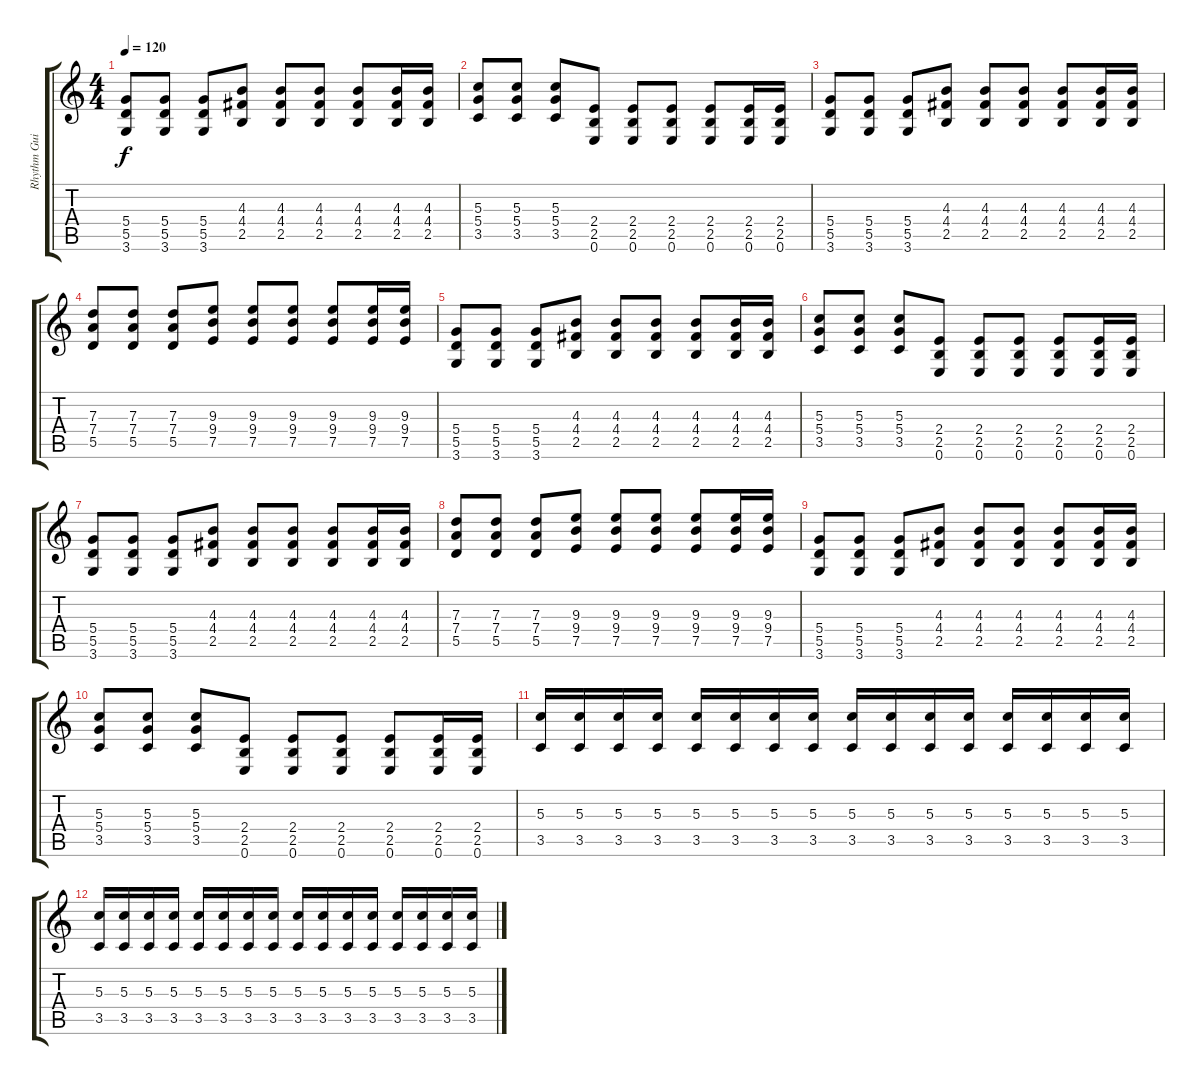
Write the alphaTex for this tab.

\track ("Rhythm Guitar" "Rhythm Gui") {instrument overdrivenguitar}
\staff {score tabs}
\tuning (E4 B3 G3 D3 A2 E2) {hide}
\ts (4 4)
\tempo 120
\clef g2
\ks c
(5.4 5.5 3.6).8{dy f} (5.4 5.5 3.6).8 (5.4 5.5 3.6).8 (4.3 4.4 2.5).8 (4.3 4.4 2.5).8 (4.3 4.4 2.5).8 (4.3 4.4 2.5).8 (4.3 4.4 2.5).16 (4.3 4.4 2.5).16 |
(5.3 5.4 3.5).8 (5.3 5.4 3.5).8 (5.3 5.4 3.5).8 (2.4 2.5 0.6).8 (2.4 2.5 0.6).8 (2.4 2.5 0.6).8 (2.4 2.5 0.6).8 (2.4 2.5 0.6).16 (2.4 2.5 0.6).16 |
(5.4 5.5 3.6).8 (5.4 5.5 3.6).8 (5.4 5.5 3.6).8 (4.3 4.4 2.5).8 (4.3 4.4 2.5).8 (4.3 4.4 2.5).8 (4.3 4.4 2.5).8 (4.3 4.4 2.5).16 (4.3 4.4 2.5).16 |
(7.3 7.4 5.5).8 (7.3 7.4 5.5).8 (7.3 7.4 5.5).8 (9.3 9.4 7.5).8 (9.3 9.4 7.5).8 (9.3 9.4 7.5).8 (9.3 9.4 7.5).8 (9.3 9.4 7.5).16 (9.3 9.4 7.5).16 |
(5.4 5.5 3.6).8 (5.4 5.5 3.6).8 (5.4 5.5 3.6).8 (4.3 4.4 2.5).8 (4.3 4.4 2.5).8 (4.3 4.4 2.5).8 (4.3 4.4 2.5).8 (4.3 4.4 2.5).16 (4.3 4.4 2.5).16 |
(5.3 5.4 3.5).8 (5.3 5.4 3.5).8 (5.3 5.4 3.5).8 (2.4 2.5 0.6).8 (2.4 2.5 0.6).8 (2.4 2.5 0.6).8 (2.4 2.5 0.6).8 (2.4 2.5 0.6).16 (2.4 2.5 0.6).16 |
(5.4 5.5 3.6).8 (5.4 5.5 3.6).8 (5.4 5.5 3.6).8 (4.3 4.4 2.5).8 (4.3 4.4 2.5).8 (4.3 4.4 2.5).8 (4.3 4.4 2.5).8 (4.3 4.4 2.5).16 (4.3 4.4 2.5).16 |
(7.3 7.4 5.5).8 (7.3 7.4 5.5).8 (7.3 7.4 5.5).8 (9.3 9.4 7.5).8 (9.3 9.4 7.5).8 (9.3 9.4 7.5).8 (9.3 9.4 7.5).8 (9.3 9.4 7.5).16 (9.3 9.4 7.5).16 |
(5.4 5.5 3.6).8 (5.4 5.5 3.6).8 (5.4 5.5 3.6).8 (4.3 4.4 2.5).8 (4.3 4.4 2.5).8 (4.3 4.4 2.5).8 (4.3 4.4 2.5).8 (4.3 4.4 2.5).16 (4.3 4.4 2.5).16 |
(5.3 5.4 3.5).8 (5.3 5.4 3.5).8 (5.3 5.4 3.5).8 (2.4 2.5 0.6).8 (2.4 2.5 0.6).8 (2.4 2.5 0.6).8 (2.4 2.5 0.6).8 (2.4 2.5 0.6).16 (2.4 2.5 0.6).16 |
(5.3 3.5).16 (5.3 3.5).16 (5.3 3.5).16 (5.3 3.5).16 (5.3 3.5).16 (5.3 3.5).16 (5.3 3.5).16 (5.3 3.5).16 (5.3 3.5).16 (5.3 3.5).16 (5.3 3.5).16 (5.3 3.5).16 (5.3 3.5).16 (5.3 3.5).16 (5.3 3.5).16 (5.3 3.5).16 |
(5.3 3.5).16 (5.3 3.5).16 (5.3 3.5).16 (5.3 3.5).16 (5.3 3.5).16 (5.3 3.5).16 (5.3 3.5).16 (5.3 3.5).16 (5.3 3.5).16 (5.3 3.5).16 (5.3 3.5).16 (5.3 3.5).16 (5.3 3.5).16 (5.3 3.5).16 (5.3 3.5).16 (5.3 3.5).16
